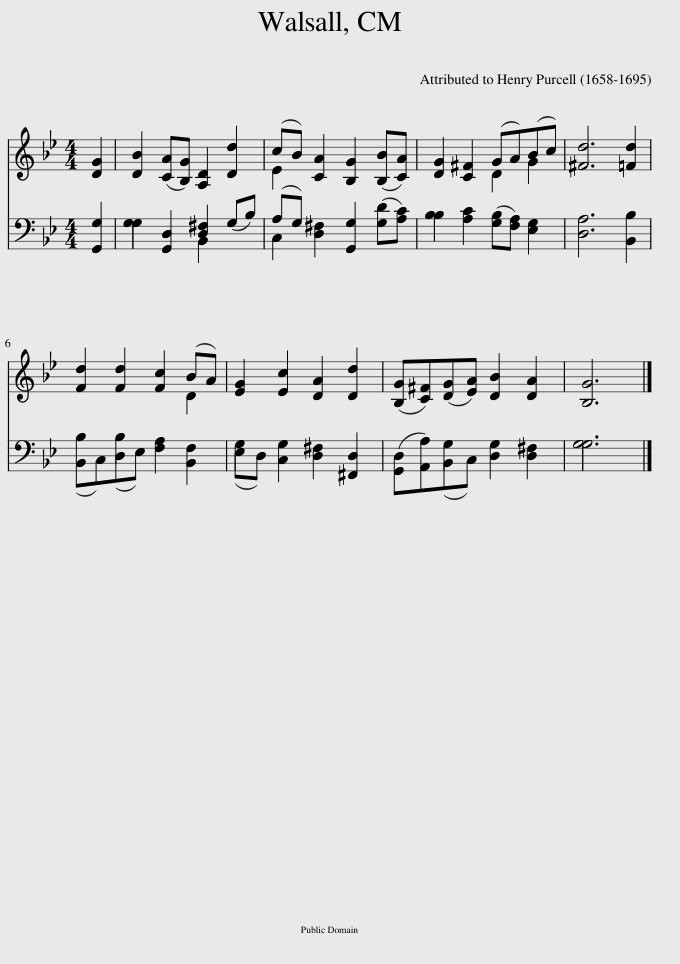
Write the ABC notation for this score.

X:1
%%score ( 1 2 ) ( 3 4 )
L:1/8
M:4/4
I:linebreak $
K:Bb
V:1 treble
V:2 treble
V:3 bass
V:4 bass
V:1
 [DG]2 | [DB]2 ([CA][B,G]) [A,D]2 [Dd]2 | (cB) [CA]2 [B,G]2 ([B,B][CA]) | [DG]2 [C^F]2 (GA)(Bc) | [^Fd]6 [=Fd]2 |$ %5
 [Fd]2 [Fd]2 [Fc]2 (BA) | [EG]2 [Ec]2 [DA]2 [Dd]2 | ([B,G][C^F])([DG][EA]) [DB]2 [DA]2 | [B,G]6 |] %9
V:2
 x2 | x8 | E2 x6 | x4 D2 G2 | x8 |$ %5
 x6 D2 | x8 | x8 | x6 |] %9
V:3
 [G,,G,]2 | G,2 [G,,D,]2 [D,^F,]2 (G,B,) | (A,G,) [D,^F,]2 [G,,G,]2 ([G,D][A,C]) | B,2 [A,C]2 ([G,B,][F,A,]) [E,G,]2 | [D,A,]6 [B,,B,]2 |$ %5
 (B,,C,)(D,E,) [F,A,]2 [B,,F,]2 | (E,D,) [C,G,]2 [D,^F,]2 [^F,,D,]2 | ([G,,D,][A,,A,])(B,,C,) [D,G,]2 [D,^F,]2 | G,6 |] %9
V:4
 x2 | G,2 x2 B,,2 x2 | C,2 x6 | B,2 x6 | x8 |$ %5
 B,2 B,2 x4 | G,2 x6 | x2 G,2 x4 | G,6 |] %9
